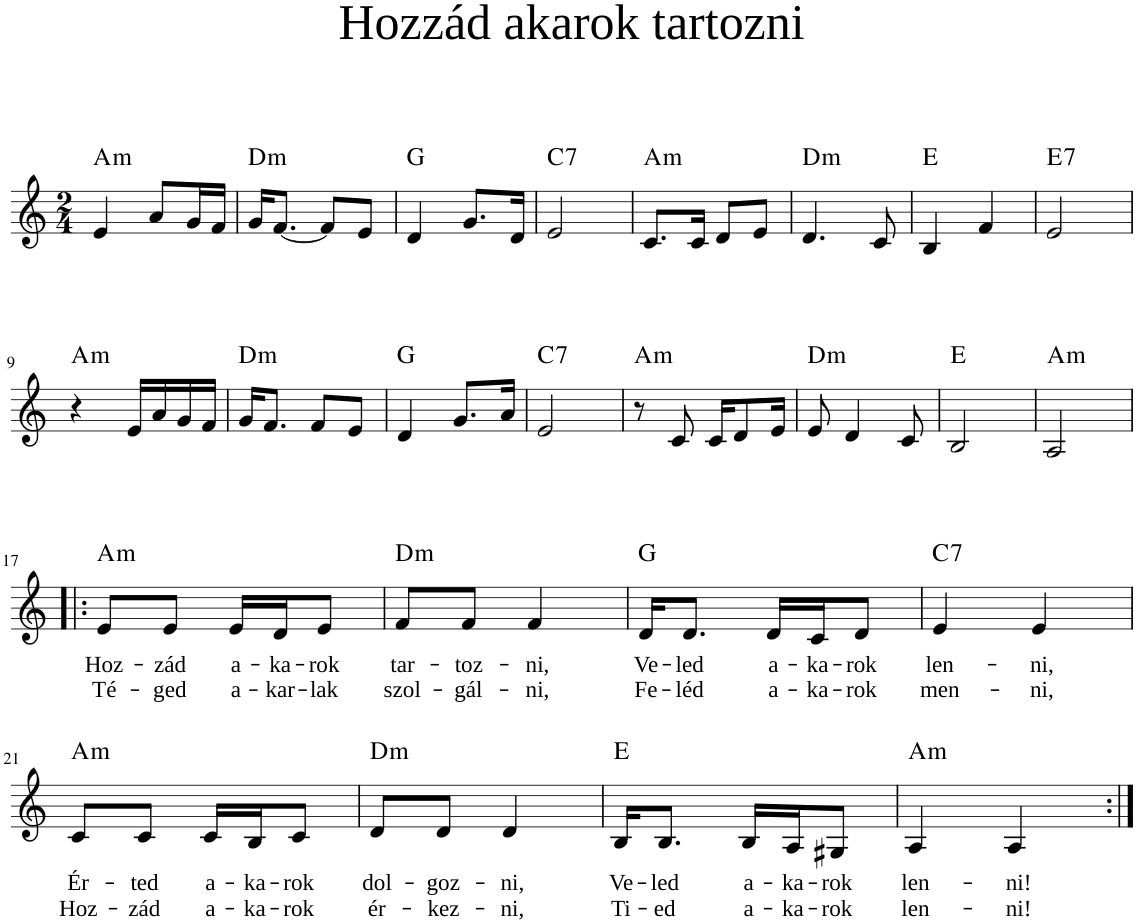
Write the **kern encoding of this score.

**kern	**text	**text	**harte
*part1	*part1	*part1	*part1
*staff1	*staff1	*staff1	*
*I"Piano	*	*	*
*I'Pno	*	*	*
*clefG2	*	*	*
*k[]	*	*	*
*M2/4	*	*	*
=1	=1	=1	=1
!	!	!	!LO:H:kt=m
4e/	.	.	A:min
8a/L	.	.	.
16g/L	.	.	.
16f/JJ	.	.	.
=2	=2	=2	=2
!	!	!	!LO:H:kt=m
16g/KL	.	.	D:min
[8.f/J	.	.	.
8f/L]	.	.	.
8e/J	.	.	.
=3	=3	=3	=3
!	!	!	!LO:H:kt=N.C.
4d/	.	.	N
8.g/L	.	.	.
16d/Jk	.	.	.
=4	=4	=4	=4
!	!	!	!LO:H:kt=7
2e/	.	.	C:7
=5	=5	=5	=5
!	!	!	!LO:H:kt=m
8.c/L	.	.	A:min
16c/Jk	.	.	.
8d/L	.	.	.
8e/J	.	.	.
=6	=6	=6	=6
!	!	!	!LO:H:kt=m
4.d/	.	.	D:min
8c/	.	.	.
=7	=7	=7	=7
!	!	!	!LO:H:kt=N.C.
4B/	.	.	N
4f/	.	.	.
=8	=8	=8	=8
!	!	!	!LO:H:kt=7
2e/	.	.	E:7
!!LO:LB:g=z
=9	=9	=9	=9
!	!	!	!LO:H:kt=m
4r	.	.	A:min
16e/LL	.	.	.
16a/	.	.	.
16g/	.	.	.
16f/JJ	.	.	.
=10	=10	=10	=10
!	!	!	!LO:H:kt=m
16g/KL	.	.	D:min
8.f/J	.	.	.
8f/L	.	.	.
8e/J	.	.	.
=11	=11	=11	=11
!	!	!	!LO:H:kt=N.C.
4d/	.	.	N
8.g/L	.	.	.
16a/Jk	.	.	.
=12	=12	=12	=12
!	!	!	!LO:H:kt=7
2e/	.	.	C:7
=13	=13	=13	=13
!	!	!	!LO:H:kt=m
8r	.	.	A:min
8c/	.	.	.
16c/KL	.	.	.
8d/	.	.	.
16e/Jk	.	.	.
=14	=14	=14	=14
!	!	!	!LO:H:kt=m
8e/	.	.	D:min
4d/	.	.	.
8c/	.	.	.
=15	=15	=15	=15
!	!	!	!LO:H:kt=N.C.
2B/	.	.	N
=16	=16	=16	=16
!	!	!	!LO:H:kt=m
2A/	.	.	A:min
!!LO:LB:g=z
=17!|:	=17!|:	=17!|:	=17!|:
!	!LO:LY:b	!LO:LY:b	!LO:H:kt=m
8e/L	Hoz-	Té-	A:min
!	!LO:LY:b	!LO:LY:b	!
8e/J	-zád	-ged	.
!	!LO:LY:b	!LO:LY:b	!
16e/LL	a-	a-	.
!	!LO:LY:b	!LO:LY:b	!
16d/J	-ka-	-kar-	.
!	!LO:LY:b	!LO:LY:b	!
8e/J	-rok	-lak	.
=18	=18	=18	=18
!	!LO:LY:b	!LO:LY:b	!LO:H:kt=m
8f/L	tar-	szol-	D:min
!	!LO:LY:b	!LO:LY:b	!
8f/J	-toz-	-gál-	.
!	!LO:LY:b	!LO:LY:b	!
4f/	-ni,	-ni,	.
=19	=19	=19	=19
!	!LO:LY:b	!LO:LY:b	!LO:H:kt=N.C.
16d/KL	Ve-	Fe-	N
!	!LO:LY:b	!LO:LY:b	!
8.d/J	-led	-léd	.
!	!LO:LY:b	!LO:LY:b	!
16d/LL	a-	a-	.
!	!LO:LY:b	!LO:LY:b	!
16c/J	-ka-	-ka-	.
!	!LO:LY:b	!LO:LY:b	!
8d/J	-rok	-rok	.
=20	=20	=20	=20
!	!LO:LY:b	!LO:LY:b	!LO:H:kt=7
4e/	len-	men-	C:7
!	!LO:LY:b	!LO:LY:b	!
4e/	-ni,	-ni,	.
!!LO:LB:g=z
=21	=21	=21	=21
!	!LO:LY:b	!LO:LY:b	!LO:H:kt=m
8c/L	Ér-	Hoz-	A:min
!	!LO:LY:b	!LO:LY:b	!
8c/J	-ted	-zád	.
!	!LO:LY:b	!LO:LY:b	!
16c/LL	a-	a-	.
!	!LO:LY:b	!LO:LY:b	!
16B/J	-ka-	-ka-	.
!	!LO:LY:b	!LO:LY:b	!
8c/J	-rok	-rok	.
=22	=22	=22	=22
!	!LO:LY:b	!LO:LY:b	!LO:H:kt=m
8d/L	dol-	ér-	D:min
!	!LO:LY:b	!LO:LY:b	!
8d/J	-goz-	-kez-	.
!	!LO:LY:b	!LO:LY:b	!
4d/	-ni,	-ni,	.
=23	=23	=23	=23
!	!LO:LY:b	!LO:LY:b	!LO:H:kt=N.C.
16B/KL	Ve-	Ti-	N
!	!LO:LY:b	!LO:LY:b	!
8.B/J	-led	-ed	.
!	!LO:LY:b	!LO:LY:b	!
16B/LL	a-	a-	.
!	!LO:LY:b	!LO:LY:b	!
16A/J	-ka-	-ka-	.
!	!LO:LY:b	!LO:LY:b	!
8G#X/J	-rok	-rok	.
=24	=24	=24	=24
!	!LO:LY:b	!LO:LY:b	!LO:H:kt=m
4A/	len-	len-	A:min
!	!LO:LY:b	!LO:LY:b	!
4A/	-ni!	-ni!	.
=:|!	=:|!	=:|!	=:|!
*-	*-	*-	*-
